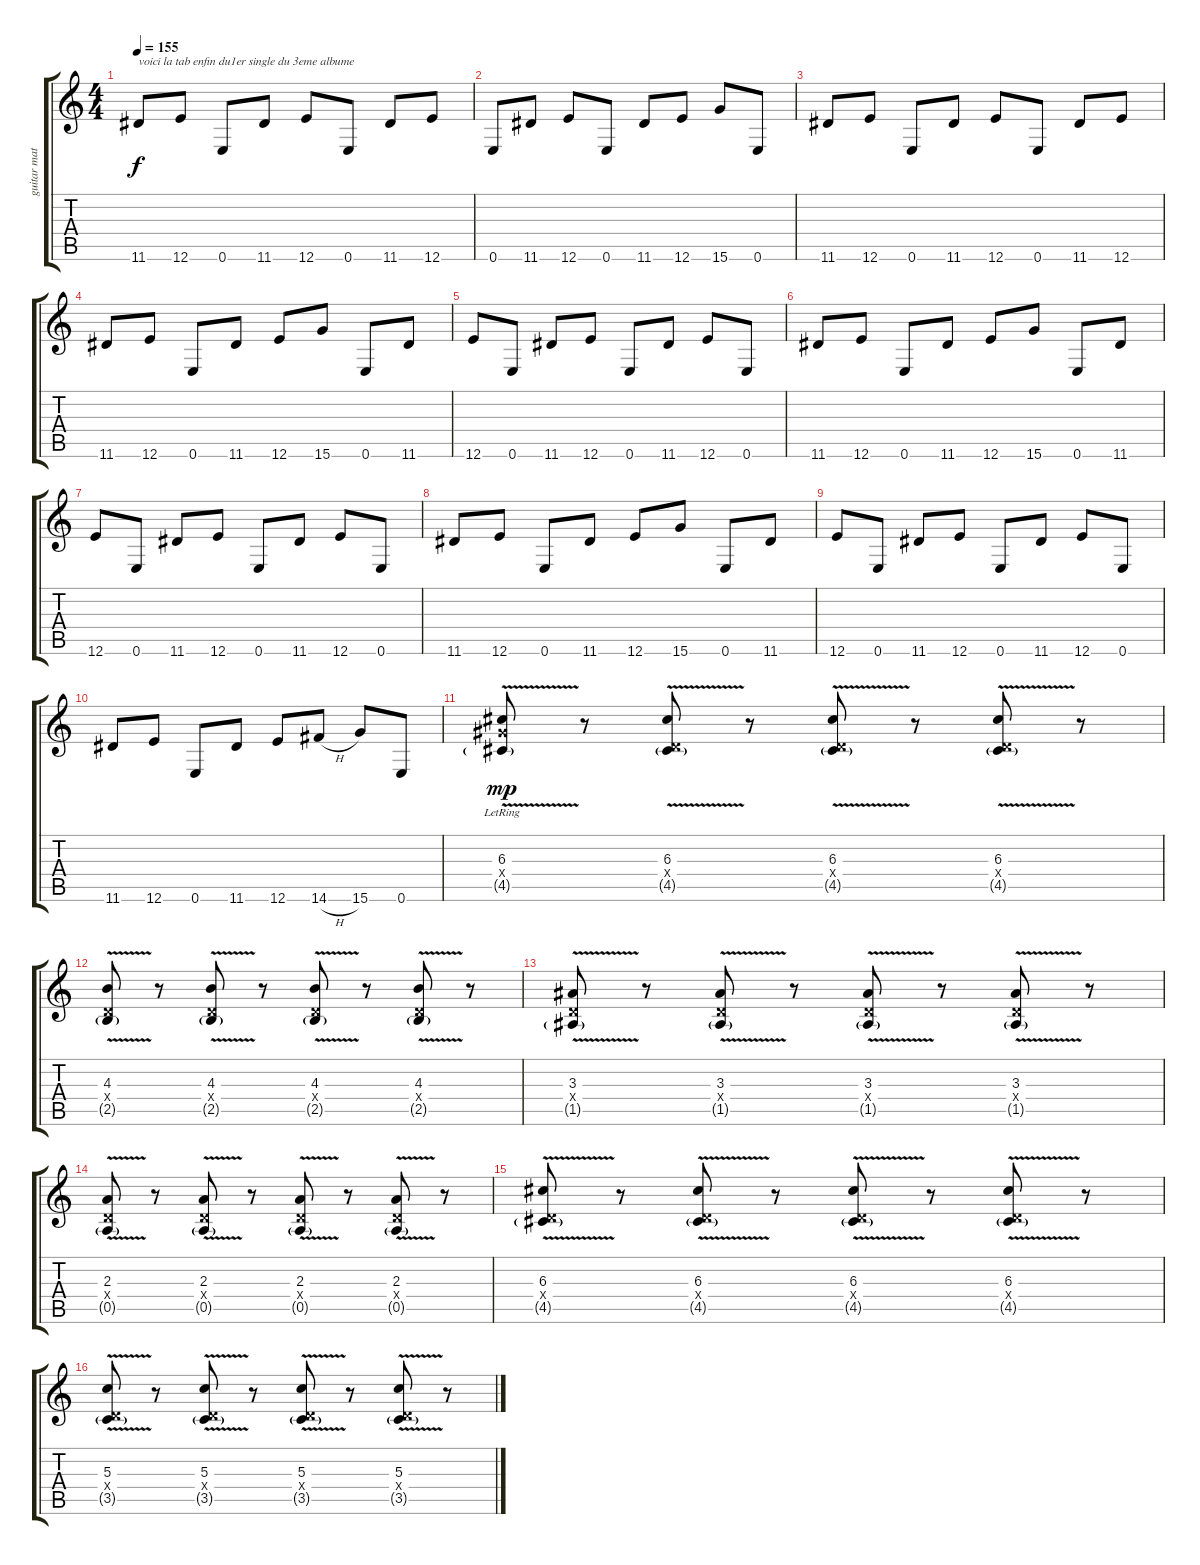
\track ("guitar matt" "guitar mat") {instrument distortionguitar}
\staff {score tabs}
\tuning (E4 B3 G3 D3 A2 E2) {hide}
\ts (4 4)
\tempo 155
\clef g2
\ks c
11.6.8{txt "voici la tab enfin du1er single du 3eme albume " dy f instrument distortionguitar} 12.6.8 0.6.8 11.6.8 12.6.8 0.6.8 11.6.8 12.6.8 |
0.6.8 11.6.8 12.6.8{txt ""} 0.6.8 11.6.8 12.6.8 15.6.8 0.6.8 |
11.6.8 12.6.8 0.6.8 11.6.8 12.6.8 0.6.8 11.6.8 12.6.8 |
11.6.8 12.6.8 0.6.8 11.6.8 12.6.8 15.6.8 0.6.8 11.6.8 |
12.6.8 0.6.8 11.6.8 12.6.8 0.6.8 11.6.8 12.6.8 0.6.8 |
11.6.8 12.6.8 0.6.8 11.6.8 12.6.8 15.6.8 0.6.8 11.6.8 |
12.6.8 0.6.8 11.6.8 12.6.8 0.6.8 11.6.8 12.6.8 0.6.8 |
11.6.8 12.6.8 0.6.8 11.6.8 12.6.8 15.6.8 0.6.8 11.6.8 |
12.6.8 0.6.8 11.6.8 12.6.8 0.6.8 11.6.8 12.6.8 0.6.8 |
11.6.8 12.6.8 0.6.8 11.6.8 12.6.8 14.6{h}.8 15.6.8 0.6.8 |
(6.3{v lr} 6.4{x} 4.5{g}).8{dy mp} r.8 (6.3{v} 0.4{x} 4.5{g}).8 r.8 (6.3{v} 0.4{x} 4.5{g}).8 r.8 (6.3{v} 0.4{x} 4.5{g}).8 r.8 |
(4.3{v} 0.4{x} 2.5{g}).8 r.8 (4.3{v} 0.4{x} 2.5{g}).8 r.8 (4.3{v} 0.4{x} 2.5{g}).8 r.8 (4.3{v} 0.4{x} 2.5{g}).8 r.8 |
(3.3{v} 0.4{x} 1.5{g}).8 r.8 (3.3{v} 0.4{x} 1.5{g}).8 r.8 (3.3{v} 0.4{x} 1.5{g}).8 r.8 (3.3{v} 0.4{x} 1.5{g}).8 r.8 |
(2.3{v} 0.4{x} 0.5{g}).8 r.8 (2.3{v} 0.4{x} 0.5{g}).8 r.8 (2.3{v} 0.4{x} 0.5{g}).8 r.8 (2.3{v} 0.4{x} 0.5{g}).8 r.8 |
(6.3{v} 0.4{x} 4.5{g}).8 r.8 (6.3{v} 0.4{x} 4.5{g}).8 r.8 (6.3{v} 0.4{x} 4.5{g}).8 r.8 (6.3{v} 0.4{x} 4.5{g}).8 r.8 |
(5.3{v} 0.4{x} 3.5{g}).8 r.8 (5.3{v} 0.4{x} 3.5{g}).8 r.8 (5.3{v} 0.4{x} 3.5{g}).8 r.8 (5.3{v} 0.4{x} 3.5{g}).8 r.8
